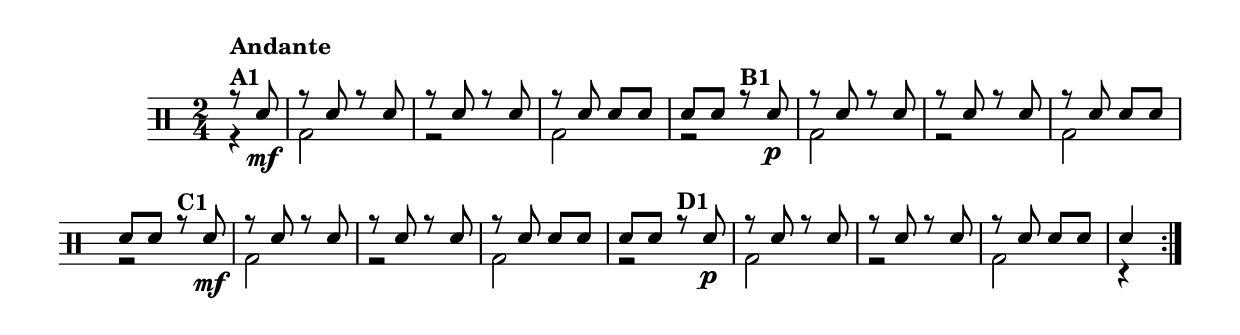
%-*- coding: utf-8 -*-

\version "2.16.0"

%\header {title = "variacoes sobre  carneirinho carneirao - variacao 1"}

\drums {

\override Score.BarNumber #'transparent = ##t
\override Staff.TimeSignature #'style = #'()
\time 2/4 
\partial 8*2

\context DrumVoice = "1" { }
\context DrumVoice = "2" {  }

<<
{
\repeat volta 2 {
r8^\markup {\bold \column {Andante A1}} sn\mf
r8 sn r sn
r8 sn r sn
r8 sn sn sn
sn sn r^\markup {\bold B1} sn\p  

r8 sn r sn
r8 sn r sn
r8 sn sn sn
sn sn r^\markup {\bold C1} sn\mf

r8 sn r sn
r8 sn r sn
r8 sn sn sn
sn sn r^\markup {\bold D1}  sn\p

r8 sn r sn
r8 sn r sn
r8 sn sn sn
sn4

}
}

\\
{
r4
bd2
r
bd
r
bd
r
bd
r
bd
r
bd
r
bd
r
bd
r4

}
>>
}

